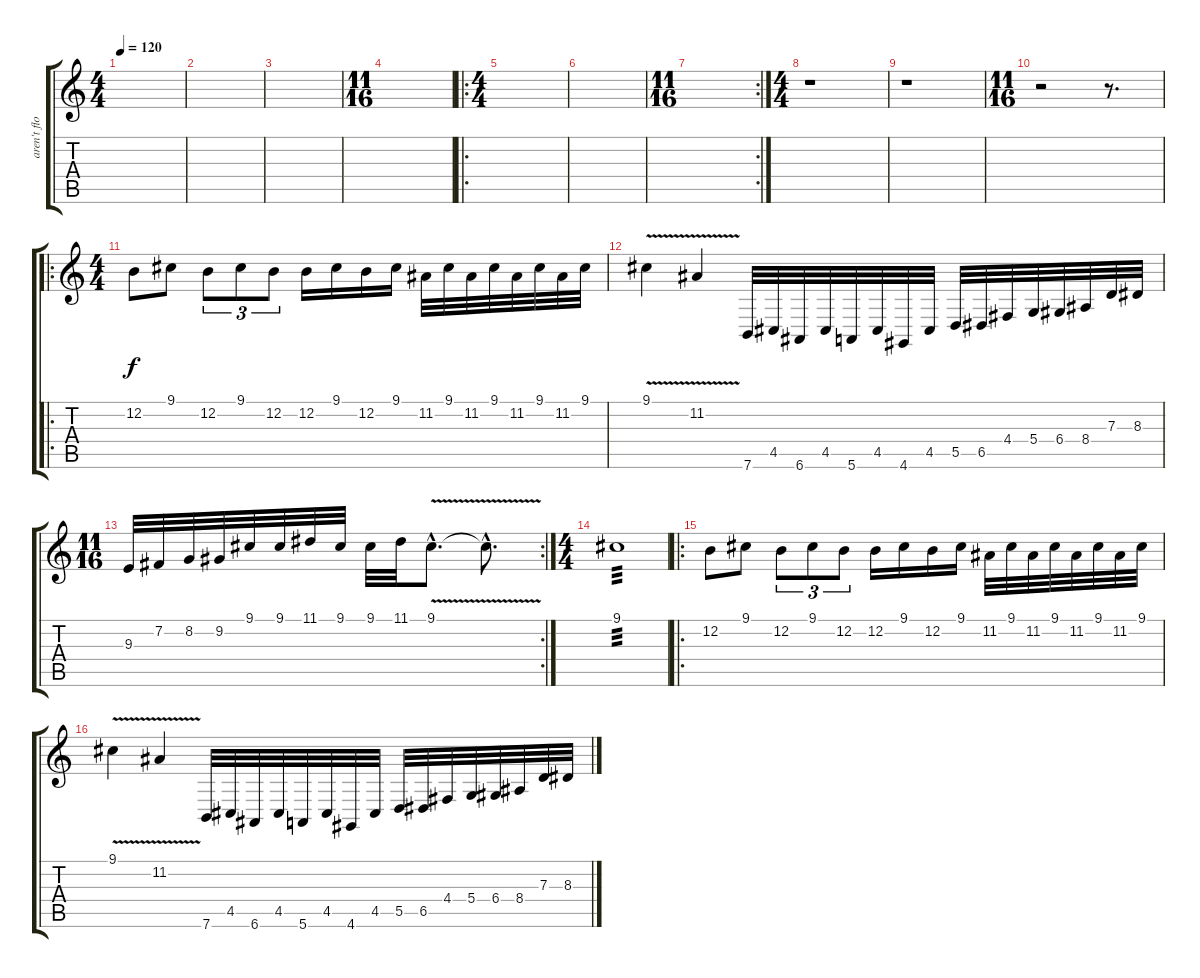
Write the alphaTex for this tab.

\track ("aren't flowing" "aren't flo") {instrument lead1square}
\staff {score tabs}
\tuning (E4 B3 G3 D3 A2 E2) {hide}
\ts (4 4)
\tempo 120
\clef g2
\ks c
|
|
|
\ts (11 16)
|
\ro
\ts (4 4)
|
|
\rc 2
\ts (11 16)
|
\ts (4 4)
r.1 |
r.1 |
\ts (11 16)
r.2 r.8{d} |
\ro
\ts (4 4)
12.2.8 9.1.8 12.2.8{tu (3 2)} 9.1.8{tu (3 2)} 12.2.8{tu (3 2)} 12.2.16 9.1.16 12.2.16 9.1.16 11.2.32 9.1.32 11.2.32 9.1.32 11.2.32 9.1.32 11.2.32 9.1.32 |
9.1{v}.4 11.2{v}.4 7.6.32 4.5.32 6.6.32 4.5.32 5.6.32 4.5.32 4.6.32 4.5.32 5.5.32 6.5.32 4.4.32 5.4.32 6.4.32 8.4.32 7.3.32 8.3.32 |
\rc 2
\ts (11 16)
9.3.32 7.2.32 8.2.32 9.2.32 9.1.32 9.1.32 11.1.32 9.1.32 9.1.32 11.1.32 9.1{v hac}.8{d} 9.1{hac t}.8{d} |
\ts (4 4)
9.1.1{tp 3} |
\ro
12.2.8 9.1.8 12.2.8{tu (3 2)} 9.1.8{tu (3 2)} 12.2.8{tu (3 2)} 12.2.16 9.1.16 12.2.16 9.1.16 11.2.32 9.1.32 11.2.32 9.1.32 11.2.32 9.1.32 11.2.32 9.1.32 |
9.1{v}.4 11.2{v}.4 7.6.32 4.5.32 6.6.32 4.5.32 5.6.32 4.5.32 4.6.32 4.5.32 5.5.32 6.5.32 4.4.32 5.4.32 6.4.32 8.4.32 7.3.32 8.3.32
